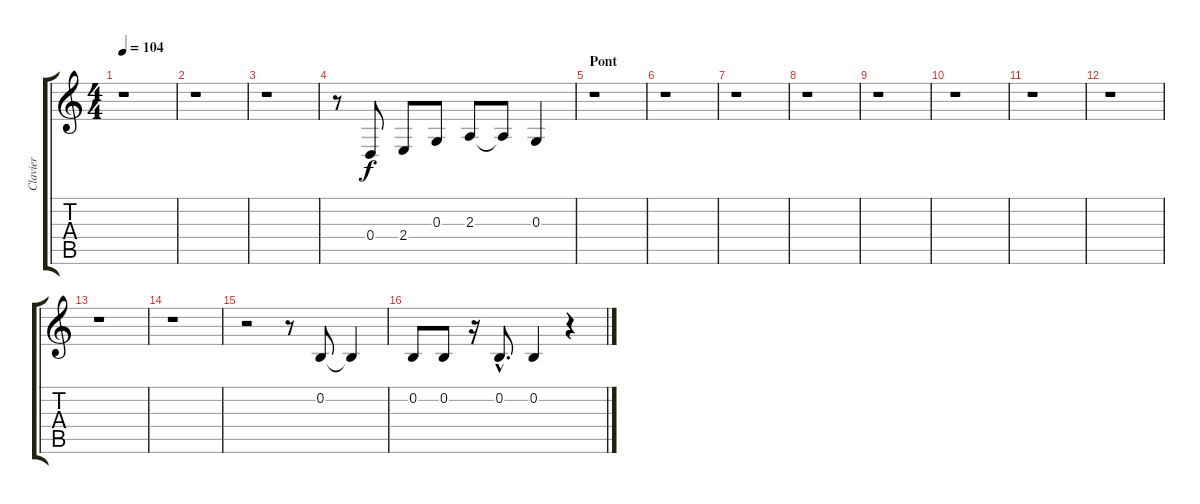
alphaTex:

\track ("Clavier" "Clavier") {instrument drawbarorgan}
\staff {score tabs}
\tuning (E4 B3 G3 D3 A2 E2) {hide}
\ts (4 4)
\tempo 104
\clef g2
\ks c
r.1{dy f} |
r.1 |
r.1 |
r.8 0.4.8 2.4.8 0.3.8 2.3.8 2.3{t}.8 0.3.4 |
\section ("" "Pont")
r.1 |
r.1 |
r.1 |
r.1 |
r.1 |
r.1 |
r.1 |
r.1 |
r.1 |
r.1 |
r.2 r.8 0.2.8 0.2{t}.4 |
0.2.8 0.2.8 r.16 0.2{hac}.8{d} 0.2.4 r.4
